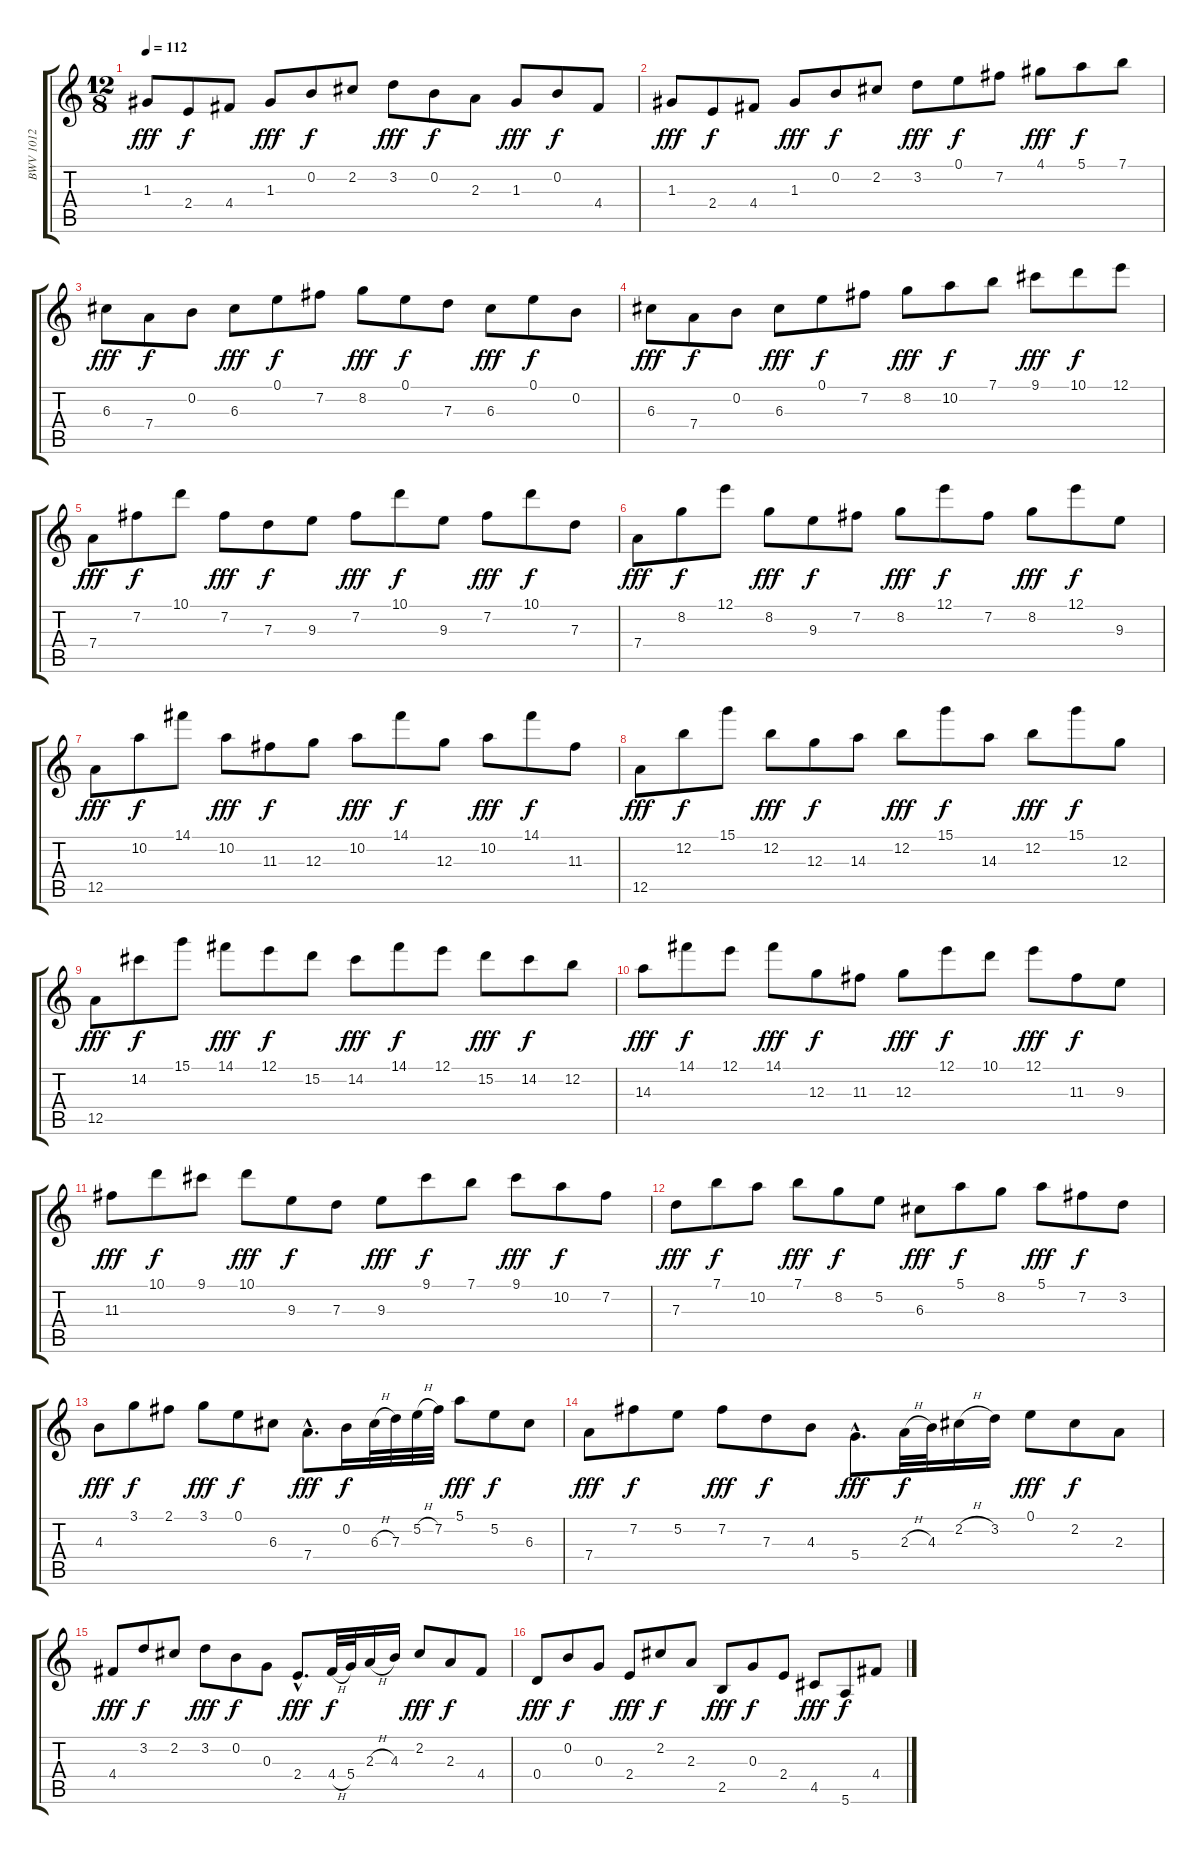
\track ("BWV 1012  Preludio" "BWV 1012  ") {instrument acousticguitarnylon}
\staff {score tabs}
\tuning (E4 B3 G3 D3 A2 E2) {hide}
\ts (12 8)
\tempo 112
\clef g2
\ks c
1.3.8{dy fff} 2.4.8{dy f} 4.4.8 1.3.8{dy fff} 0.2.8{dy f} 2.2.8 3.2.8{dy fff} 0.2.8{dy f} 2.3.8 1.3.8{dy fff} 0.2.8{dy f} 4.4.8 |
1.3.8{dy fff} 2.4.8{dy f} 4.4.8 1.3.8{dy fff} 0.2.8{dy f} 2.2.8 3.2.8{dy fff} 0.1.8{dy f} 7.2.8 4.1.8{dy fff} 5.1.8{dy f} 7.1.8 |
6.3.8{dy fff} 7.4.8{dy f} 0.2.8 6.3.8{dy fff} 0.1.8{dy f} 7.2.8 8.2.8{dy fff} 0.1.8{dy f} 7.3.8 6.3.8{dy fff} 0.1.8{dy f} 0.2.8 |
6.3.8{dy fff} 7.4.8{dy f} 0.2.8 6.3.8{dy fff} 0.1.8{dy f} 7.2.8 8.2.8{dy fff} 10.2.8{dy f} 7.1.8 9.1.8{dy fff} 10.1.8{dy f} 12.1.8 |
7.4.8{dy fff} 7.2.8{dy f} 10.1.8 7.2.8{dy fff} 7.3.8{dy f} 9.3.8 7.2.8{dy fff} 10.1.8{dy f} 9.3.8 7.2.8{dy fff} 10.1.8{dy f} 7.3.8 |
7.4.8{dy fff} 8.2.8{dy f} 12.1.8 8.2.8{dy fff} 9.3.8{dy f} 7.2.8 8.2.8{dy fff} 12.1.8{dy f} 7.2.8 8.2.8{dy fff} 12.1.8{dy f} 9.3.8 |
12.5.8{dy fff} 10.2.8{dy f} 14.1.8 10.2.8{dy fff} 11.3.8{dy f} 12.3.8 10.2.8{dy fff} 14.1.8{dy f} 12.3.8 10.2.8{dy fff} 14.1.8{dy f} 11.3.8 |
12.5.8{dy fff} 12.2.8{dy f} 15.1.8 12.2.8{dy fff} 12.3.8{dy f} 14.3.8 12.2.8{dy fff} 15.1.8{dy f} 14.3.8 12.2.8{dy fff} 15.1.8{dy f} 12.3.8 |
12.5.8{dy fff} 14.2.8{dy f} 15.1.8 14.1.8{dy fff} 12.1.8{dy f} 15.2.8 14.2.8{dy fff} 14.1.8{dy f} 12.1.8 15.2.8{dy fff} 14.2.8{dy f} 12.2.8 |
14.3.8{dy fff} 14.1.8{dy f} 12.1.8 14.1.8{dy fff} 12.3.8{dy f} 11.3.8 12.3.8{dy fff} 12.1.8{dy f} 10.1.8 12.1.8{dy fff} 11.3.8{dy f} 9.3.8 |
11.3.8{dy fff} 10.1.8{dy f} 9.1.8 10.1.8{dy fff} 9.3.8{dy f} 7.3.8 9.3.8{dy fff} 9.1.8{dy f} 7.1.8 9.1.8{dy fff} 10.2.8{dy f} 7.2.8 |
7.3.8{dy fff} 7.1.8{dy f} 10.2.8 7.1.8{dy fff} 8.2.8{dy f} 5.2.8 6.3.8{dy fff} 5.1.8{dy f} 8.2.8 5.1.8{dy fff} 7.2.8{dy f} 3.2.8 |
4.3.8{dy fff} 3.1.8{dy f} 2.1.8 3.1.8{dy fff} 0.1.8{dy f} 6.3.8 7.4{hac}.8{d dy fff} 0.2.16{dy f} 6.3{h}.32 7.3.32 5.2{h}.32 7.2.32 5.1.8{dy fff} 5.2.8{dy f} 6.3.8 |
7.4.8{dy fff} 7.2.8{dy f} 5.2.8 7.2.8{dy fff} 7.3.8{dy f} 4.3.8 5.4{hac}.8{d dy fff} 2.3{h}.32{dy f} 4.3.32 2.2{h}.16 3.2.16 0.1.8{dy fff} 2.2.8{dy f} 2.3.8 |
4.4.8{dy fff} 3.2.8{dy f} 2.2.8 3.2.8{dy fff} 0.2.8{dy f} 0.3.8 2.4{hac}.8{d dy fff} 4.4{h}.32{dy f} 5.4.32 2.3{h}.16 4.3.16 2.2.8{dy fff} 2.3.8{dy f} 4.4.8 |
0.4.8{dy fff} 0.2.8{dy f} 0.3.8 2.4.8{dy fff} 2.2.8{dy f} 2.3.8 2.5.8{dy fff} 0.3.8{dy f} 2.4.8 4.5.8{dy fff} 5.6.8{dy f} 4.4.8
